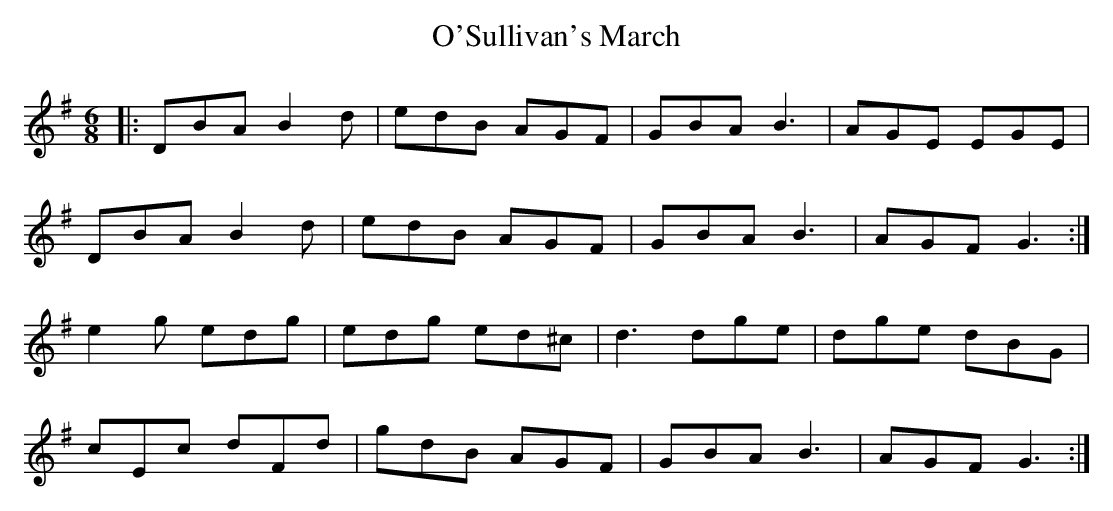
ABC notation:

X:1
T: O'Sullivan's March
M: 6/8
L: 1/8
K: Gmaj
|:DBA B2d|edB AGF|GBA B3|AGE EGE|
DBA B2d|edB AGF|GBA B3|AGF G3:|
e2g edg|edg ed^c|d3 dge|dge dBG|
cEc dFd|gdB AGF|GBA B3|AGF G3:|
